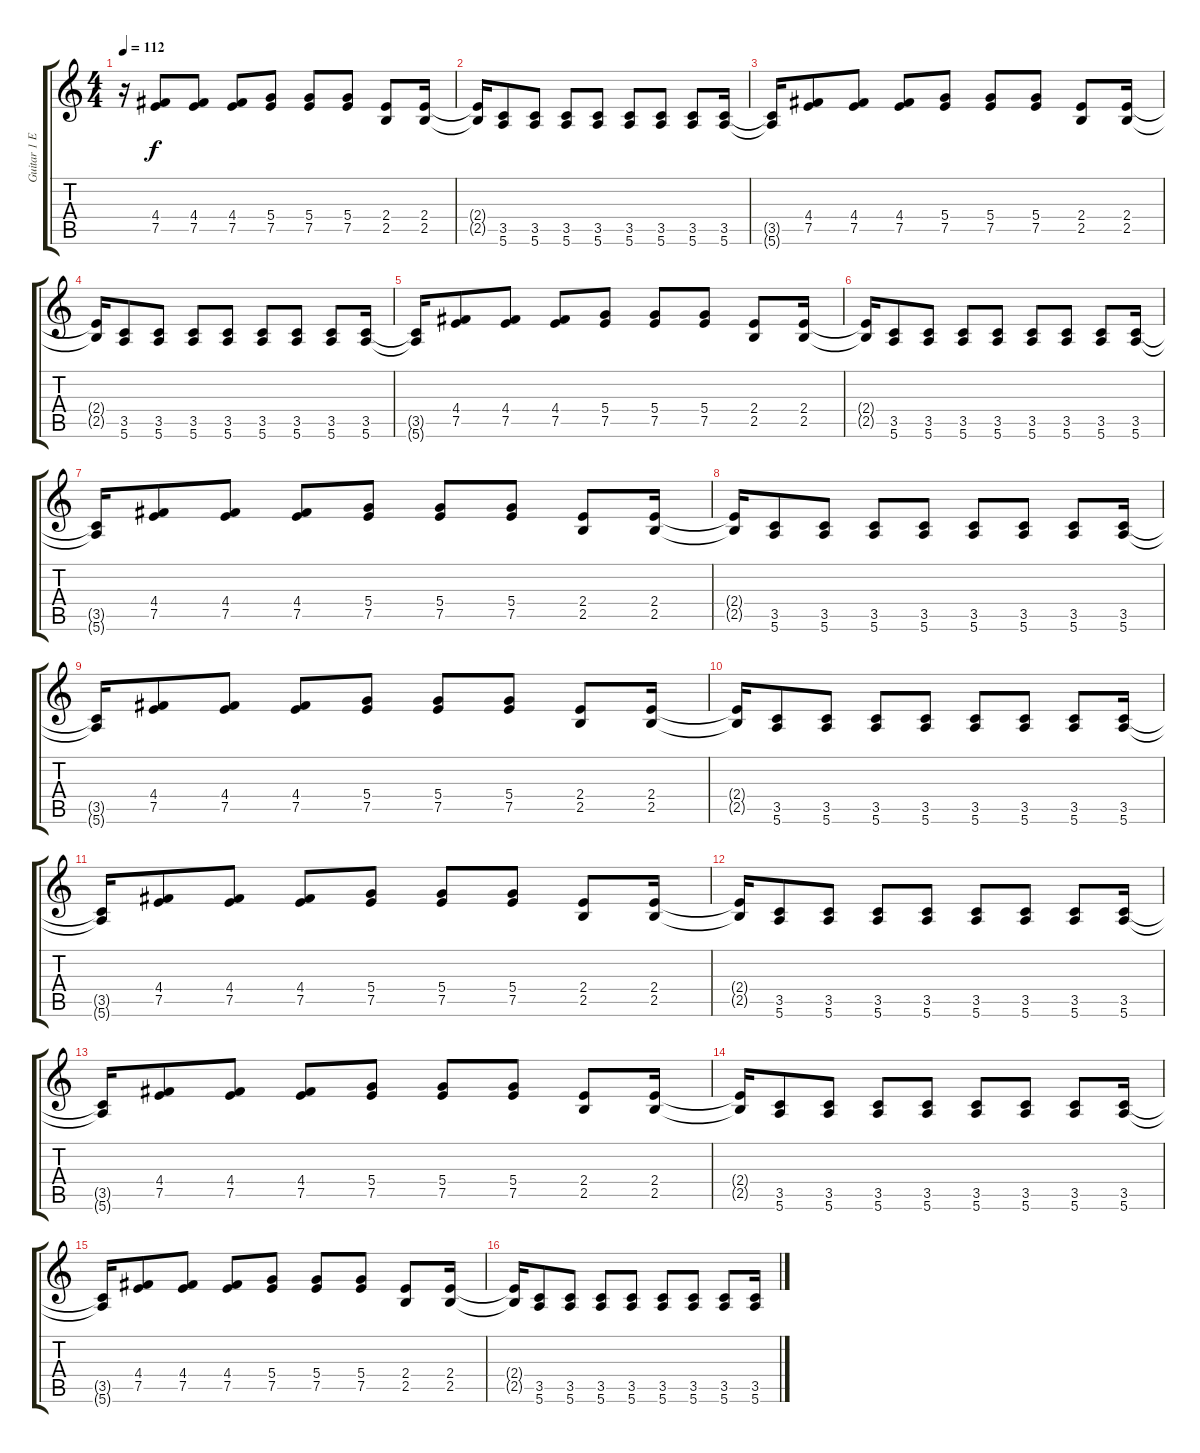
\track ("Guitar 1 Echo" "Guitar 1 E") {instrument electricguitarmuted}
\staff {score tabs}
\tuning (E4 B3 G3 D3 A2 E2) {hide}
\ts (4 4)
\tempo 112
\clef g2
\ks c
r.16{dy f volume 0 instrument electricguitarmuted} (4.4 7.5).8 (4.4 7.5).8 (4.4 7.5).8 (5.4 7.5).8 (5.4 7.5).8{volume 7} (5.4 7.5).8 (2.4 2.5).8 (2.4 2.5).16 |
(2.4{t} 2.5{t}).16 (3.5 5.6).8 (3.5 5.6).8 (3.5 5.6).8 (3.5 5.6).8 (3.5 5.6).8 (3.5 5.6).8 (3.5 5.6).8 (3.5 5.6).16 |
(3.5{t} 5.6{t}).16 (4.4 7.5).8 (4.4 7.5).8 (4.4 7.5).8 (5.4 7.5).8 (5.4 7.5).8 (5.4 7.5).8 (2.4 2.5).8 (2.4 2.5).16 |
(2.4{t} 2.5{t}).16 (3.5 5.6).8 (3.5 5.6).8 (3.5 5.6).8 (3.5 5.6).8 (3.5 5.6).8 (3.5 5.6).8 (3.5 5.6).8 (3.5 5.6).16 |
(3.5{t} 5.6{t}).16 (4.4 7.5).8 (4.4 7.5).8 (4.4 7.5).8 (5.4 7.5).8 (5.4 7.5).8 (5.4 7.5).8 (2.4 2.5).8 (2.4 2.5).16 |
(2.4{t} 2.5{t}).16 (3.5 5.6).8 (3.5 5.6).8 (3.5 5.6).8 (3.5 5.6).8 (3.5 5.6).8 (3.5 5.6).8 (3.5 5.6).8 (3.5 5.6).16 |
(3.5{t} 5.6{t}).16 (4.4 7.5).8 (4.4 7.5).8 (4.4 7.5).8 (5.4 7.5).8 (5.4 7.5).8 (5.4 7.5).8 (2.4 2.5).8 (2.4 2.5).16 |
(2.4{t} 2.5{t}).16 (3.5 5.6).8 (3.5 5.6).8 (3.5 5.6).8 (3.5 5.6).8 (3.5 5.6).8 (3.5 5.6).8 (3.5 5.6).8 (3.5 5.6).16 |
(3.5{t} 5.6{t}).16 (4.4 7.5).8 (4.4 7.5).8 (4.4 7.5).8 (5.4 7.5).8 (5.4 7.5).8 (5.4 7.5).8 (2.4 2.5).8 (2.4 2.5).16 |
(2.4{t} 2.5{t}).16 (3.5 5.6).8 (3.5 5.6).8 (3.5 5.6).8 (3.5 5.6).8 (3.5 5.6).8 (3.5 5.6).8 (3.5 5.6).8 (3.5 5.6).16 |
(3.5{t} 5.6{t}).16 (4.4 7.5).8 (4.4 7.5).8 (4.4 7.5).8 (5.4 7.5).8 (5.4 7.5).8 (5.4 7.5).8 (2.4 2.5).8 (2.4 2.5).16 |
(2.4{t} 2.5{t}).16 (3.5 5.6).8 (3.5 5.6).8 (3.5 5.6).8 (3.5 5.6).8 (3.5 5.6).8 (3.5 5.6).8 (3.5 5.6).8 (3.5 5.6).16 |
(3.5{t} 5.6{t}).16 (4.4 7.5).8 (4.4 7.5).8 (4.4 7.5).8 (5.4 7.5).8 (5.4 7.5).8 (5.4 7.5).8 (2.4 2.5).8 (2.4 2.5).16 |
(2.4{t} 2.5{t}).16 (3.5 5.6).8 (3.5 5.6).8 (3.5 5.6).8 (3.5 5.6).8 (3.5 5.6).8 (3.5 5.6).8 (3.5 5.6).8 (3.5 5.6).16 |
(3.5{t} 5.6{t}).16 (4.4 7.5).8 (4.4 7.5).8 (4.4 7.5).8 (5.4 7.5).8 (5.4 7.5).8 (5.4 7.5).8 (2.4 2.5).8 (2.4 2.5).16 |
(2.4{t} 2.5{t}).16 (3.5 5.6).8 (3.5 5.6).8 (3.5 5.6).8 (3.5 5.6).8 (3.5 5.6).8 (3.5 5.6).8 (3.5 5.6).8 (3.5 5.6).16
